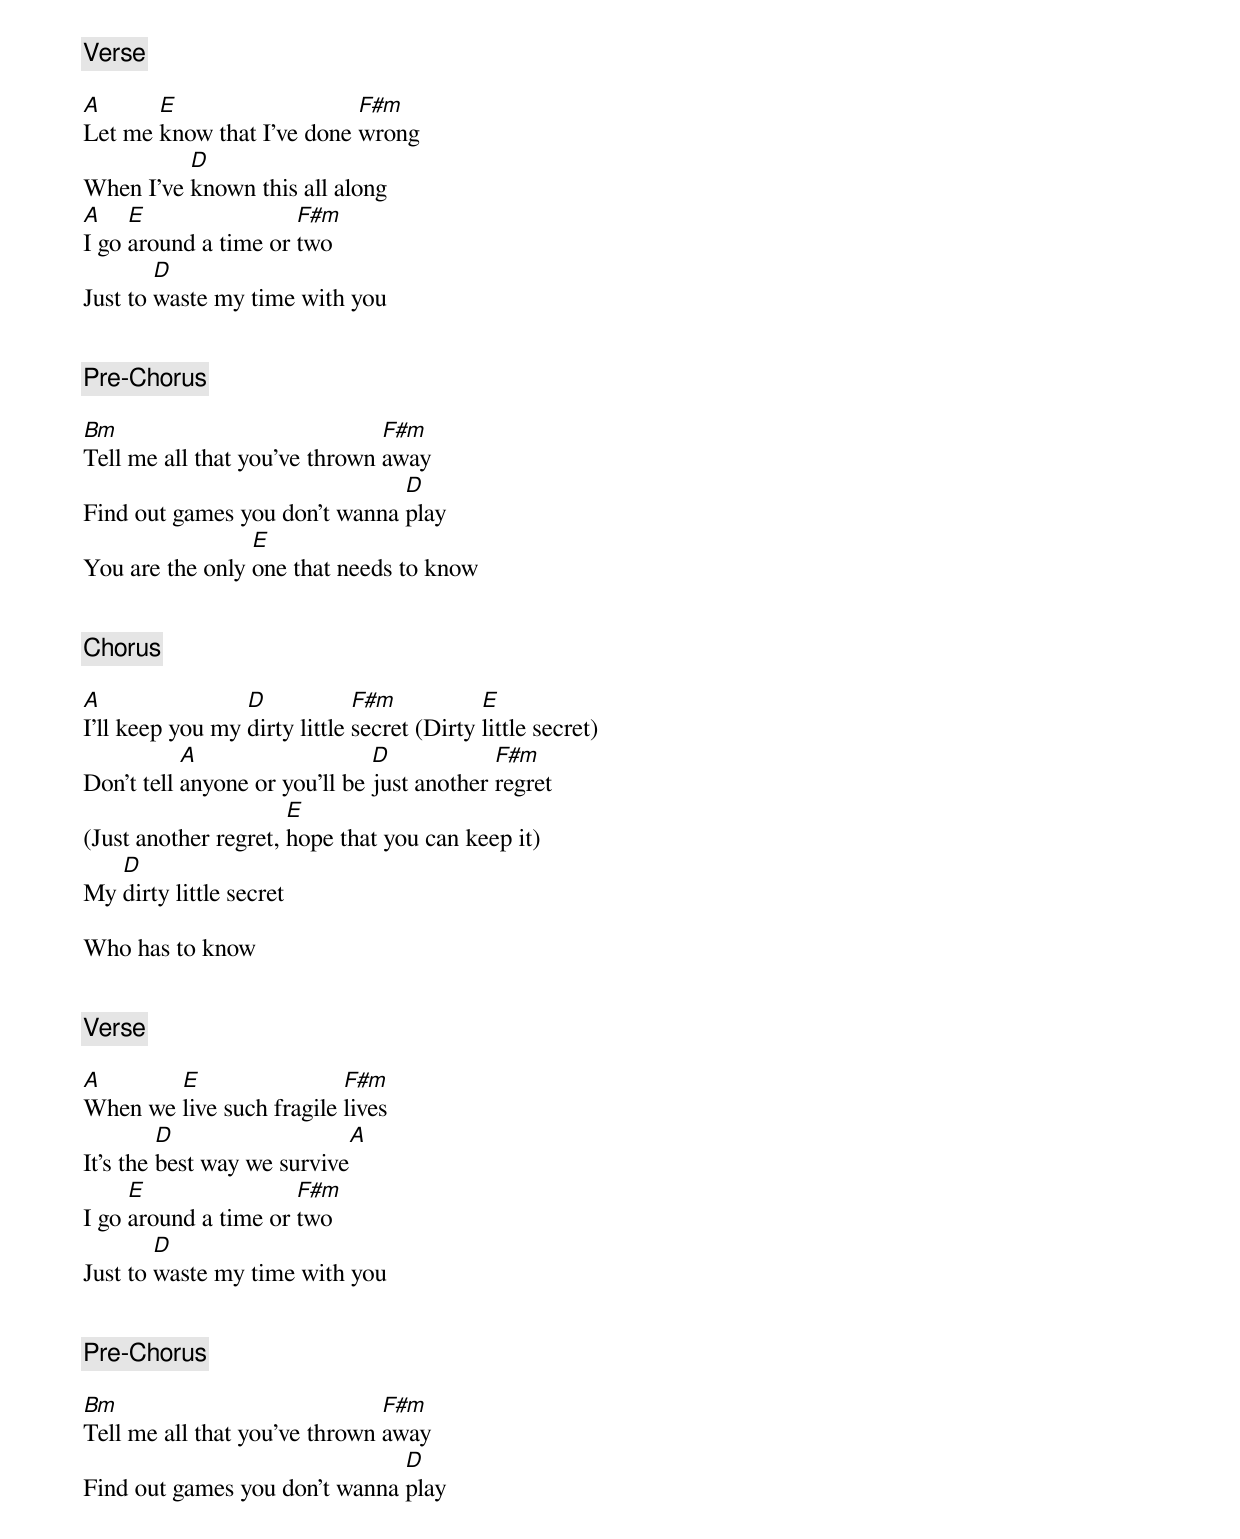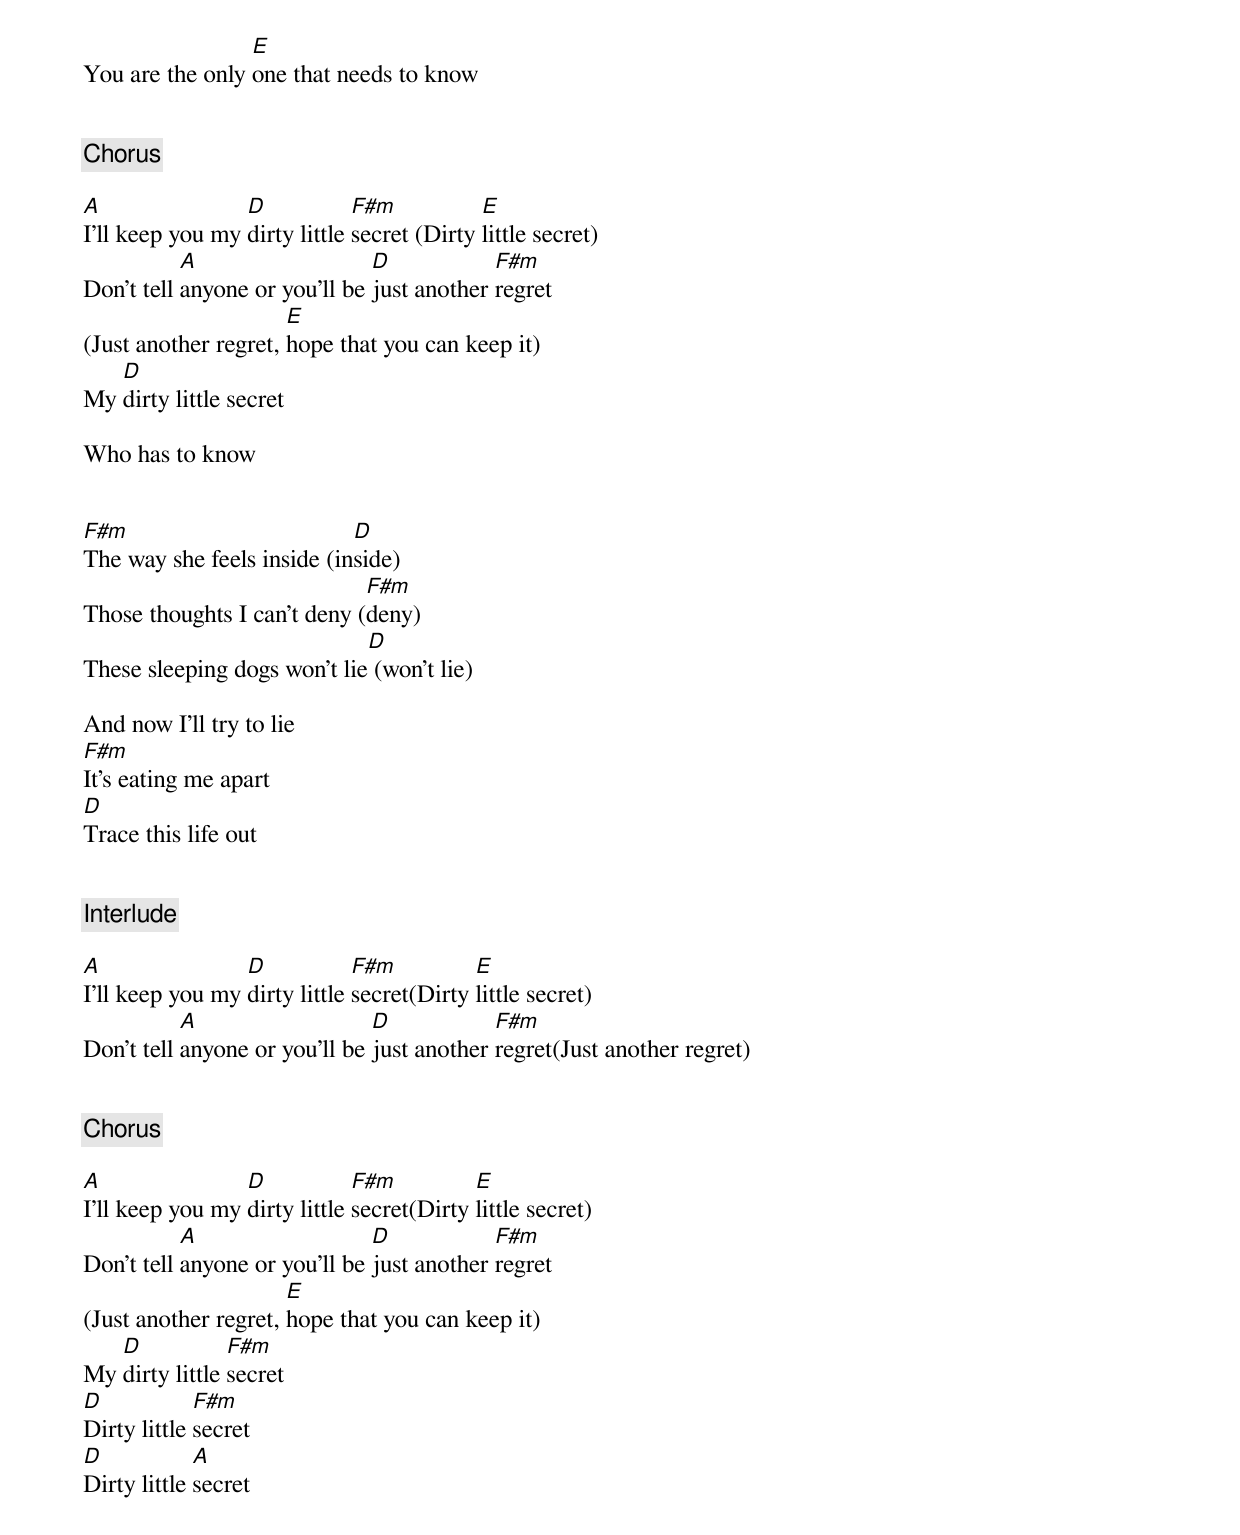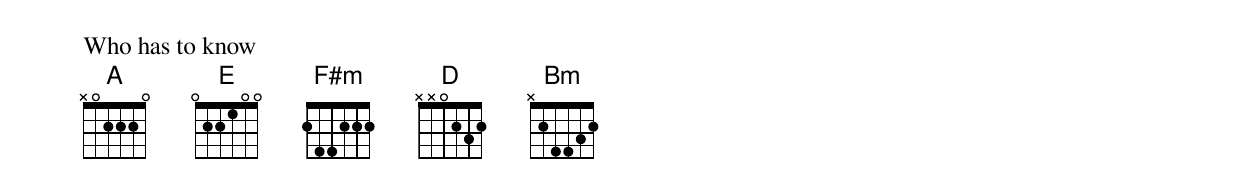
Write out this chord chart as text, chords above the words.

[Verse]

A      E                   F#m
Let me know that I've done wrong
          D
When I've known this all along
A    E                F#m
I go around a time or two
        D
Just to waste my time with you


[Pre-Chorus]

Bm                             F#m
Tell me all that you've thrown away
                               D
Find out games you don't wanna play
                 E
You are the only one that needs to know


[Chorus]

A                D            F#m           E
I'll keep you my dirty little secret (Dirty little secret)
           A                   D            F#m
Don't tell anyone or you'll be just another regret
                      E
(Just another regret, hope that you can keep it)
   D
My dirty little secret

Who has to know


[Verse]

A       E                 F#m
When we live such fragile lives
         D                  A
It's the best way we survive
     E                F#m
I go around a time or two
        D
Just to waste my time with you


[Pre-Chorus]

Bm                             F#m
Tell me all that you've thrown away
                               D
Find out games you don't wanna play
                 E
You are the only one that needs to know


[Chorus]

A                D            F#m           E
I'll keep you my dirty little secret (Dirty little secret)
           A                   D            F#m
Don't tell anyone or you'll be just another regret
                      E
(Just another regret, hope that you can keep it)
   D
My dirty little secret

Who has to know


F#m                         D
The way she feels inside (inside)
                             F#m
Those thoughts I can't deny (deny)
                             D
These sleeping dogs won't lie (won't lie)

And now I'll try to lie
F#m
It’s eating me apart
D
Trace this life out


[Interlude]

A                D            F#m          E
I'll keep you my dirty little secret(Dirty little secret)
           A                   D            F#m
Don't tell anyone or you'll be just another regret(Just another regret)


[Chorus]

A                D            F#m          E
I'll keep you my dirty little secret(Dirty little secret)
           A                   D            F#m
Don't tell anyone or you'll be just another regret
                      E
(Just another regret, hope that you can keep it)
   D            F#m
My dirty little secret
D            F#m
Dirty little secret
D            A
Dirty little secret

Who has to know
